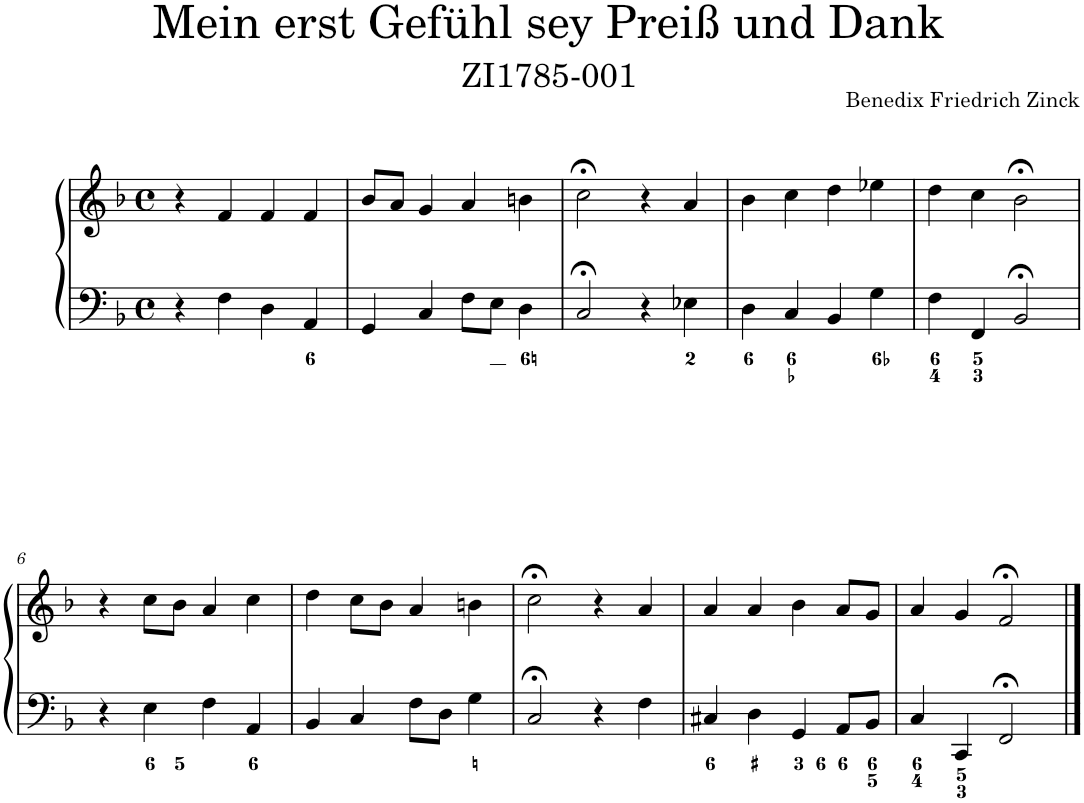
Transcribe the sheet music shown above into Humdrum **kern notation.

**kern	**kern
*part1	*part1
*staff2	*staff1
*I"Piano	*
*I'Pno.	*
*clefF4	*clefG2
*k[b-]	*k[b-]
*M4/4	*M4/4
*met(c)	*met(c)
=1	=1
4r	4r
4F\	4f/
4D\	4f/
4AA/	4f/
=2	=2
4GG/	8b-/L
.	8a/J
4C/	4g/
8F\L	4a/
8E\J	.
4D\	4bn\
=3	=3
2C;</	2cc;<\
4r	4r
4E-X\	4a/
=4	=4
4D\	4b-\
4C/	4cc\
4BB-/	4dd\
4G\	4ee-X\
=5	=5
4F\	4dd\
4FF/	4cc\
2BB-;</	2b-;<\
!!LO:LB:g=z
=6	=6
4r	4r
4E\	8cc\L
.	8b-\J
4F\	4a/
4AA/	4cc\
=7	=7
4BB-/	4dd\
4C/	8cc\L
.	8b-\J
8F\L	4a/
8D\J	.
4G\	4bn\
=8	=8
2C;</	2cc;<\
4r	4r
4F\	4a/
=9	=9
4C#X/	4a/
4D\	4a/
4GG/	4b-\
8AA/L	8a/L
8BB-/J	8g/J
=10	=10
4C/	4a/
4CC/	4g/
2FF;</	2f;</
==	==
*-	*-
